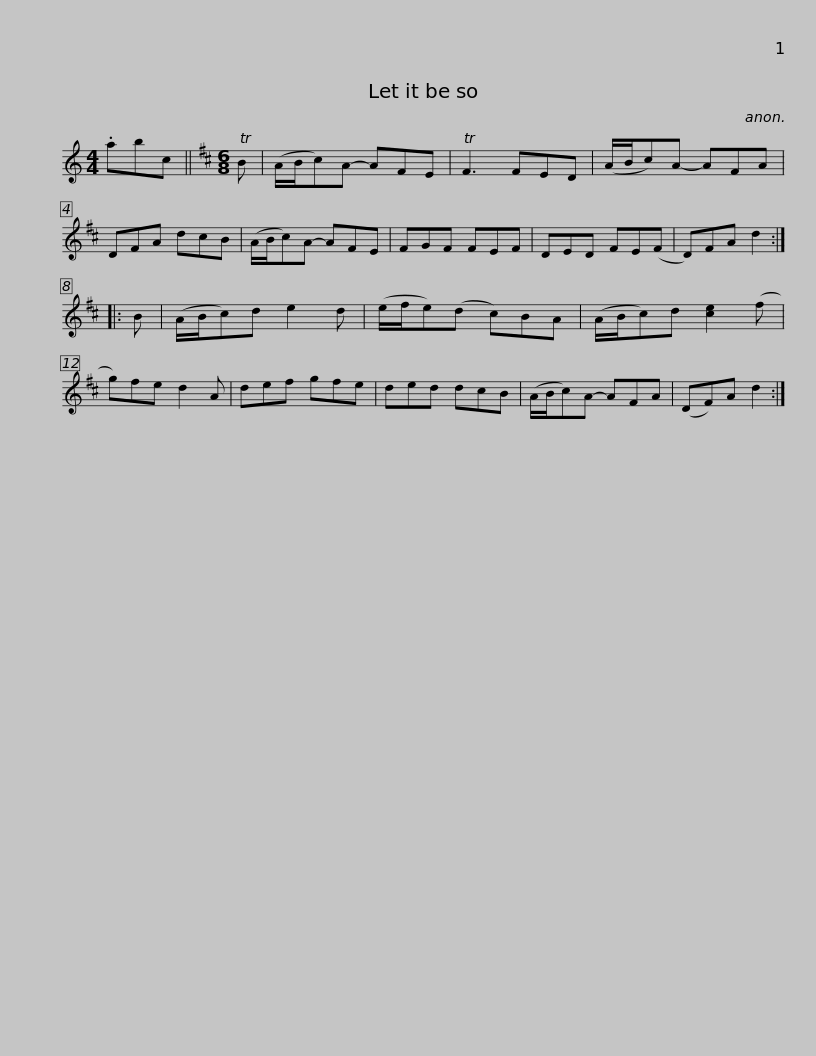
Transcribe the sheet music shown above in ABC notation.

X:1
L:1/8
M:4/4
I:linebreak $
K:C
V:1 treble
V:1
 .abc ||[K:D][M:6/8] TB | (A/B/c)A- AFE | TF3 FED | (A/B/c)A- AFA | %5
 DFA dcB | (A/B/c)A- AFE | FGF FEF |$ DED FE(F | D)FA d2 :: %10
 B | (A/B/c)d e2 d | (e/f/e)(d c)BA | (A/B/c)d [ce]2 (f | g)fe d2 A | %15
 def gfe |$ ded dcB | (A/B/c)A- AFA | (DF)A d2 :| %19
